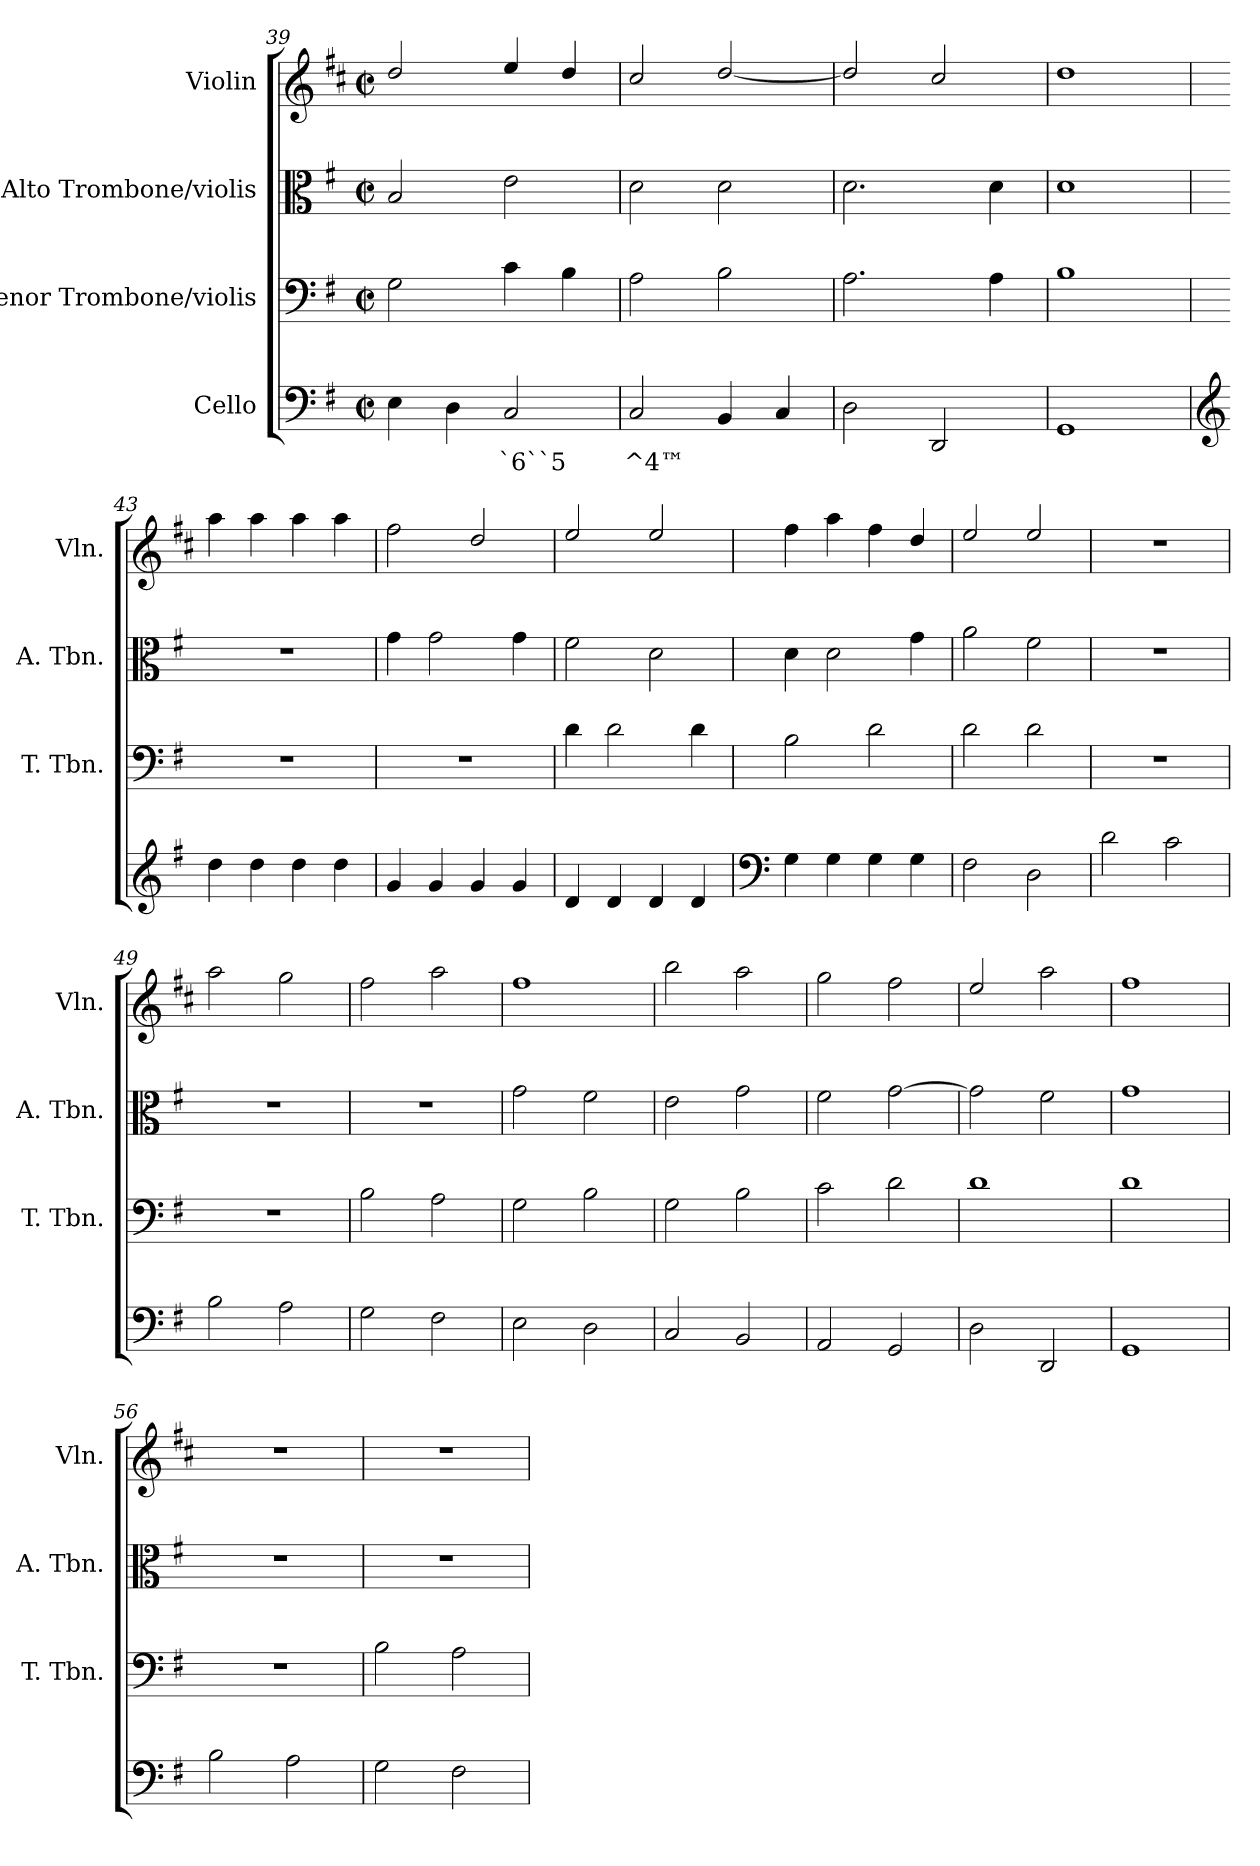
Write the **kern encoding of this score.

**kern	**text	**kern	**kern	**kern
*part4	*part4	*part3	*part2	*part1
*staff4	*staff4	*staff3	*staff2	*staff1
*I"Cello	*	*I"Tenor Trombone/violis	*I"Alto Trombone/violis	*I"Violin
*	*	*I'T. Tbn.	*I'A. Tbn.	*I'Vln.
*clefF4	*	*clefF4	*clefC3	*clefG2
*	*	*	*	*ITrd4c7
*k[f#]	*	*k[f#]	*k[f#]	*k[f#]
*G:	*	*G:	*G:	*G:
*M2/2	*	*M2/2	*M2/2	*M2/2
*met(c|)	*	*met(c|)	*met(c|)	*met(c|)
=39	=39	=39	=39	=39
4E\	.	2G\	2B/	2g/
4D\	.	.	.	.
!	!LO:LY:b	!	!	!
2C/	`6``5	4c\	2e\	4a/
.	.	4B\	.	4g/
=40	=40	=40	=40	=40
!	!LO:LY:b	!	!	!
2C/	^4™	2A\	2d\	2f#/
4BB/	.	2B\	2d\	[2g/
4C/	.	.	.	.
=41	=41	=41	=41	=41
2D\	.	2.A\	2.d\	2g/]
2DD/	.	.	.	2f#/
.	.	4A\	4d\	.
=42	=42	=42	=42	=42
1GG	.	1B	1d	1g
=43	=43	=43	=43	=43
*clefG2	*	*	*	*
4dd\	.	1r	1r	4dd\
4dd\	.	.	.	4dd\
4dd\	.	.	.	4dd\
4dd\	.	.	.	4dd\
=44	=44	=44	=44	=44
4g/	.	1r	4g\	2b\
4g/	.	.	2g\	.
4g/	.	.	.	2g/
4g/	.	.	4g\	.
=45	=45	=45	=45	=45
4d/	.	4d\	2f#\	2a/
4d/	.	2d\	.	.
4d/	.	.	2d\	2a/
4d/	.	4d\	.	.
=46	=46	=46	=46	=46
*clefF4	*	*	*	*
4G\	.	2B\	4d\	4b\
4G\	.	.	2d\	4dd\
4G\	.	2d\	.	4b\
4G\	.	.	4g\	4g/
!!LO:LB:g=z
=47	=47	=47	=47	=47
2F#\	.	2d\	2a\	2a/
2D\	.	2d\	2f#\	2a/
=48	=48	=48	=48	=48
2d\	.	1r	1r	1r
2c\	.	.	.	.
=49	=49	=49	=49	=49
2B\	.	1r	1r	2dd\
2A\	.	.	.	2cc\
=50	=50	=50	=50	=50
2G\	.	2B\	1r	2b\
2F#\	.	2A\	.	2dd\
=51	=51	=51	=51	=51
2E\	.	2G\	2g\	1b
2D\	.	2B\	2f#\	.
=52	=52	=52	=52	=52
2C/	.	2G\	2e\	2ee\
2BB/	.	2B\	2g\	2dd\
=53	=53	=53	=53	=53
2AA/	.	2c\	2f#\	2cc\
2GG/	.	2d\	[2g\	2b\
=54	=54	=54	=54	=54
2D\	.	1d	2g\]	2a/
2DD/	.	.	2f#\	2dd\
=55	=55	=55	=55	=55
1GG	.	1d	1g	1b
=56	=56	=56	=56	=56
2B\	.	1r	1r	1r
2A\	.	.	.	.
!!LO:PB:g=z
=57	=57	=57	=57	=57
2G\	.	2B\	1r	1r
2F#\	.	2A\	.	.
=	=	=	=	=
*-	*-	*-	*-	*-
